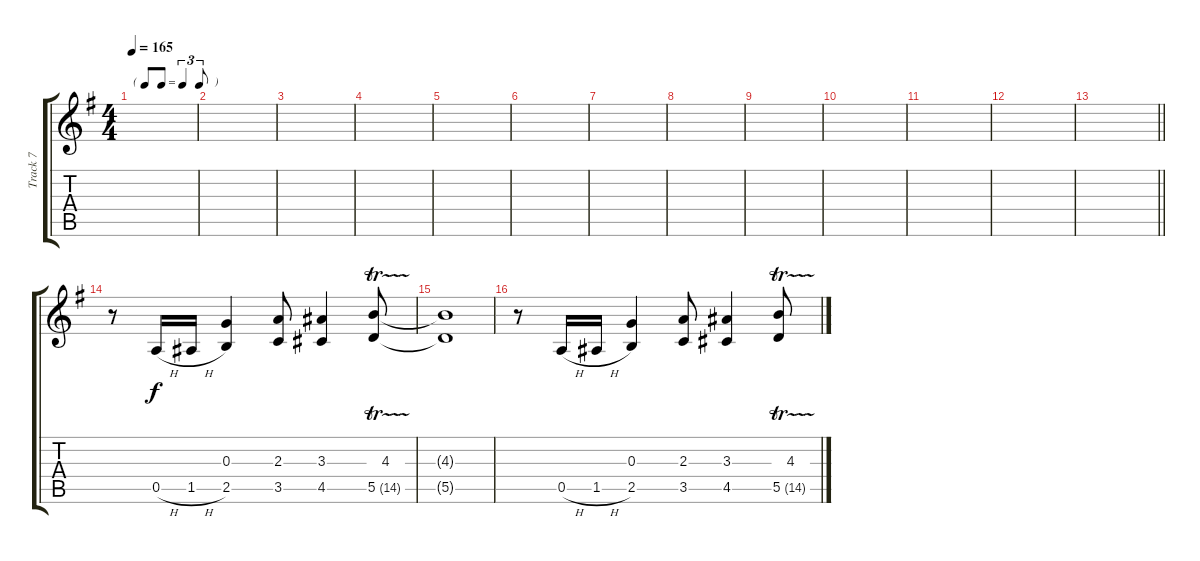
\track ("Track 7" "Track 7") {instrument acousticgrandpiano}
\staff {score tabs}
\tuning (E5 B4 G4 D4 A3 E3) {hide}
\ts (4 4)
\tf triplet8th
\tempo 165
\clef g2
\ks g
|
|
|
|
|
|
|
|
|
|
|
|
\barLineRight lightlight
|
r.8 0.5{h}.16 1.5{h}.16 (0.3 2.5).4 (2.3 3.5).8 (3.3 4.5).4 (4.3 5.5{tr (14 32)}).8 |
(4.3{t} 5.5{t}).1 |
r.8 0.5{h}.16 1.5{h}.16 (0.3 2.5).4 (2.3 3.5).8 (3.3 4.5).4 (4.3 5.5{tr (14 32)}).8
